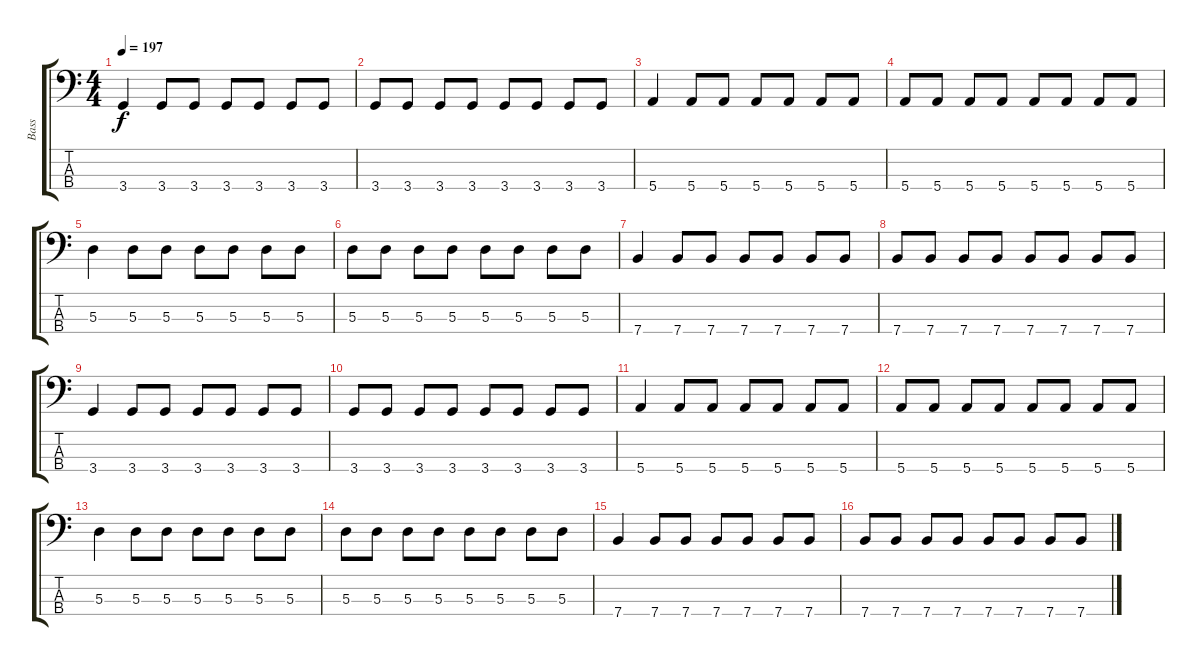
\track ("Bass" "Bass") {instrument electricbassfinger}
\staff {score tabs}
\tuning (G2 D2 A1 E1) {hide}
\ts (4 4)
\tempo 197
\clef f4
\ks c
3.4.4{dy f} 3.4.8 3.4.8 3.4.8 3.4.8 3.4.8 3.4.8 |
3.4.8 3.4.8 3.4.8 3.4.8 3.4.8 3.4.8 3.4.8 3.4.8 |
5.4.4 5.4.8 5.4.8 5.4.8 5.4.8 5.4.8 5.4.8 |
5.4.8 5.4.8 5.4.8 5.4.8 5.4.8 5.4.8 5.4.8 5.4.8 |
5.3.4 5.3.8 5.3.8 5.3.8 5.3.8 5.3.8 5.3.8 |
5.3.8 5.3.8 5.3.8 5.3.8 5.3.8 5.3.8 5.3.8 5.3.8 |
7.4.4 7.4.8 7.4.8 7.4.8 7.4.8 7.4.8 7.4.8 |
7.4.8 7.4.8 7.4.8 7.4.8 7.4.8 7.4.8 7.4.8 7.4.8 |
3.4.4 3.4.8 3.4.8 3.4.8 3.4.8 3.4.8 3.4.8 |
3.4.8 3.4.8 3.4.8 3.4.8 3.4.8 3.4.8 3.4.8 3.4.8 |
5.4.4 5.4.8 5.4.8 5.4.8 5.4.8 5.4.8 5.4.8 |
5.4.8 5.4.8 5.4.8 5.4.8 5.4.8 5.4.8 5.4.8 5.4.8 |
5.3.4{volume 11} 5.3.8 5.3.8 5.3.8 5.3.8 5.3.8 5.3.8 |
5.3.8 5.3.8 5.3.8 5.3.8 5.3.8 5.3.8 5.3.8 5.3.8 |
7.4.4 7.4.8 7.4.8 7.4.8 7.4.8 7.4.8 7.4.8 |
7.4.8 7.4.8 7.4.8 7.4.8 7.4.8 7.4.8 7.4.8 7.4.8
